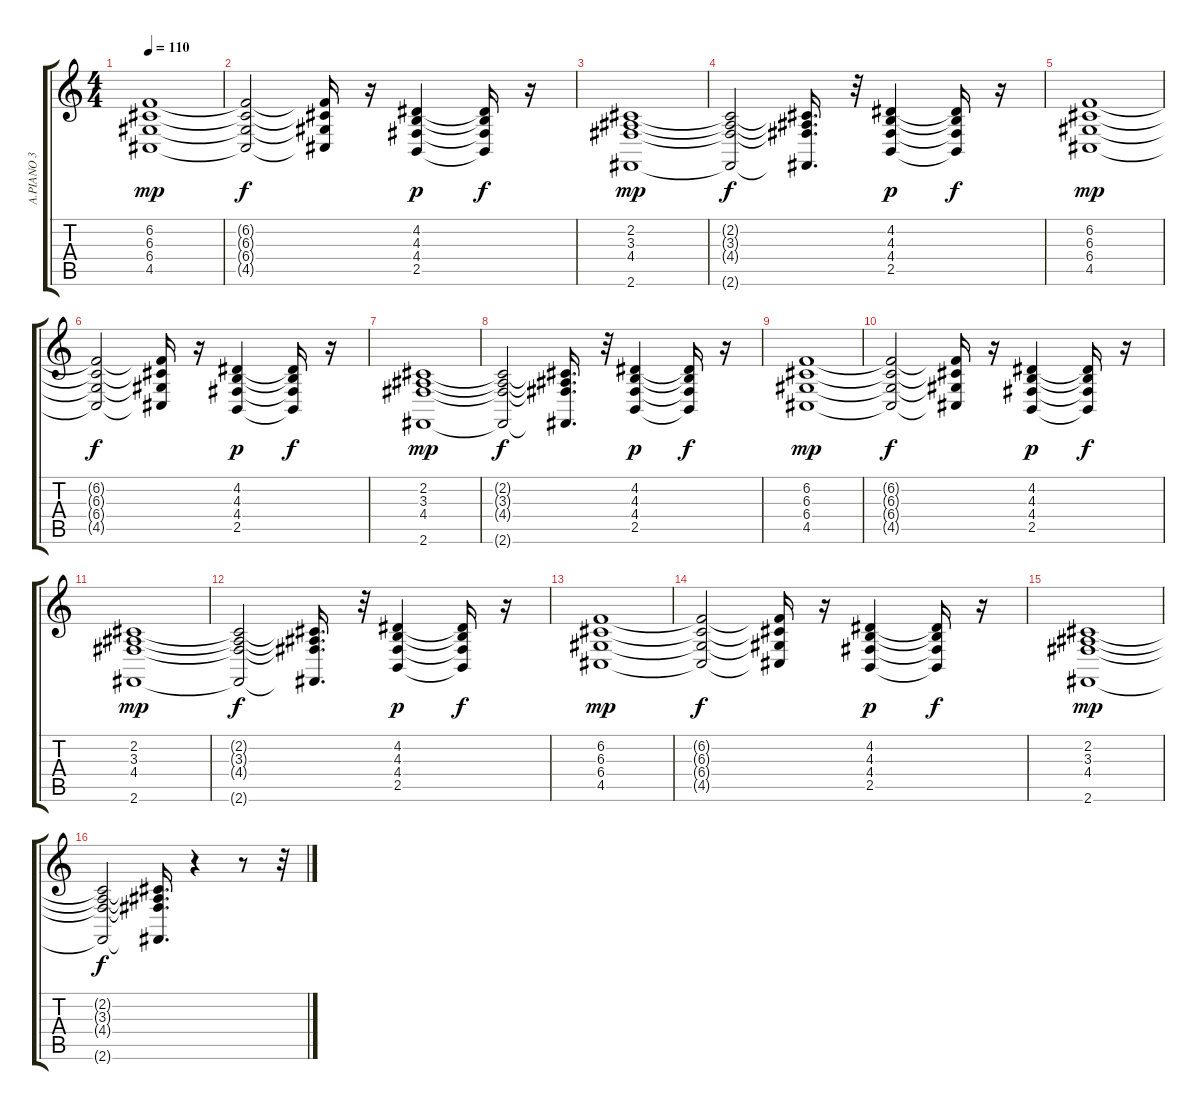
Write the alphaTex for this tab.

\track ("A.PIANO 3" "A.PIANO 3") {instrument electricgrandpiano}
\staff {score tabs}
\tuning (E4 B3 G3 D3 A2 E2) {hide}
\ts (4 4)
\tempo 110
\clef g2
\ks c
(6.2 6.3 6.4 4.5).1{dy mp} |
(6.2{t} 6.3{t} 6.4{t} 4.5{t}).2{dy f} (6.2{t} 6.3{t} 6.4{t} 4.5{t}).16 r.16 (4.2 4.3 4.4 2.5).4{dy p} (4.2{t} 4.3{t} 4.4{t} 2.5{t}).16{dy f} r.16 |
(2.2 3.3 4.4 2.6).1{dy mp} |
(2.2{t} 3.3{t} 4.4{t} 2.6{t}).2{dy f} (2.2{t} 3.3{t} 4.4{t} 2.6{t}).16{d} r.32 (4.2 4.3 4.4 2.5).4{dy p} (4.2{t} 4.3{t} 4.4{t} 2.5{t}).16{dy f} r.16 |
(6.2 6.3 6.4 4.5).1{dy mp} |
(6.2{t} 6.3{t} 6.4{t} 4.5{t}).2{dy f} (6.2{t} 6.3{t} 6.4{t} 4.5{t}).16 r.16 (4.2 4.3 4.4 2.5).4{dy p} (4.2{t} 4.3{t} 4.4{t} 2.5{t}).16{dy f} r.16 |
(2.2 3.3 4.4 2.6).1{dy mp} |
(2.2{t} 3.3{t} 4.4{t} 2.6{t}).2{dy f} (2.2{t} 3.3{t} 4.4{t} 2.6{t}).16{d} r.32 (4.2 4.3 4.4 2.5).4{dy p} (4.2{t} 4.3{t} 4.4{t} 2.5{t}).16{dy f} r.16 |
(6.2 6.3 6.4 4.5).1{dy mp} |
(6.2{t} 6.3{t} 6.4{t} 4.5{t}).2{dy f} (6.2{t} 6.3{t} 6.4{t} 4.5{t}).16 r.16 (4.2 4.3 4.4 2.5).4{dy p} (4.2{t} 4.3{t} 4.4{t} 2.5{t}).16{dy f} r.16 |
(2.2 3.3 4.4 2.6).1{dy mp} |
(2.2{t} 3.3{t} 4.4{t} 2.6{t}).2{dy f} (2.2{t} 3.3{t} 4.4{t} 2.6{t}).16{d} r.32 (4.2 4.3 4.4 2.5).4{dy p} (4.2{t} 4.3{t} 4.4{t} 2.5{t}).16{dy f} r.16 |
(6.2 6.3 6.4 4.5).1{dy mp} |
(6.2{t} 6.3{t} 6.4{t} 4.5{t}).2{dy f} (6.2{t} 6.3{t} 6.4{t} 4.5{t}).16 r.16 (4.2 4.3 4.4 2.5).4{dy p} (4.2{t} 4.3{t} 4.4{t} 2.5{t}).16{dy f} r.16 |
(2.2 3.3 4.4 2.6).1{dy mp} |
(2.2{t} 3.3{t} 4.4{t} 2.6{t}).2{dy f} (2.2{t} 3.3{t} 4.4{t} 2.6{t}).16{d} r.4 r.8 r.32
